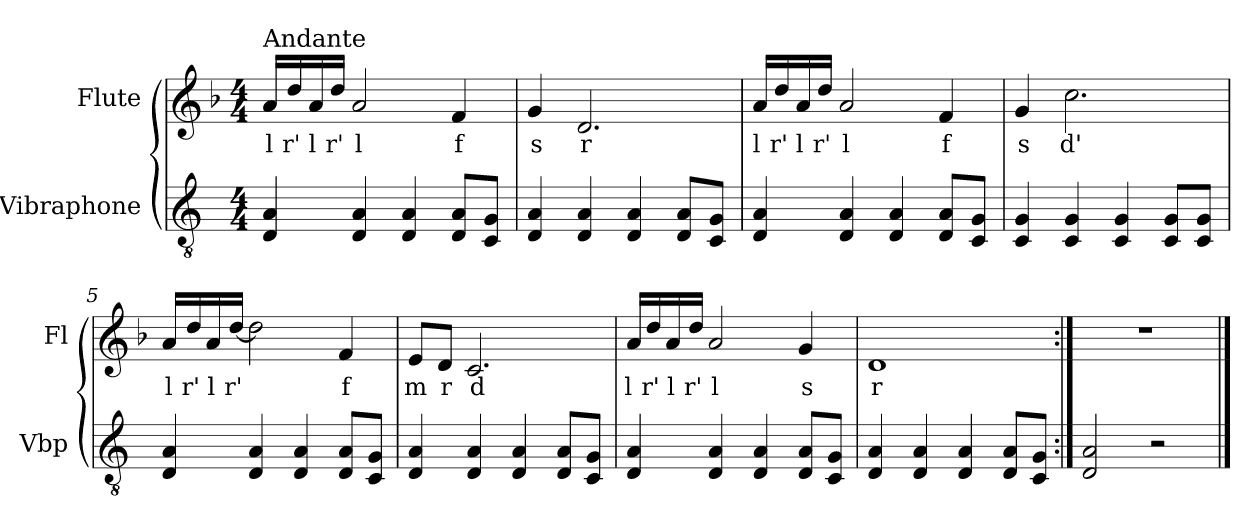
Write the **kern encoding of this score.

**kern	**kern	**text
*part2	*part1	*part1
*staff2	*staff1	*staff1
*I"Vibraphone	*I"Flute	*
*I'Vbp	*I'Fl	*
*clefGv2	*clefG2	*
*k[]	*k[b-]	*
*C:	*F:	*
*M4/4	*M4/4	*
=1	=1	=1
!	!LO:TX:a:t=Andante	!
4D/ 4A/	16a/LL	l
.	16dd/	r'
.	16a/	l
.	16dd/JJ	r'
4D/ 4A/	2a/	l
4D/ 4A/	.	.
8D/ 8A/L	4f/	f
8C/ 8G/J	.	.
=2	=2	=2
4D/ 4A/	4g/	s
4D/ 4A/	2.d/	r
4D/ 4A/	.	.
8D/ 8A/L	.	.
8C/ 8G/J	.	.
=3	=3	=3
4D/ 4A/	16a/LL	l
.	16dd/	r'
.	16a/	l
.	16dd/JJ	r'
4D/ 4A/	2a/	l
4D/ 4A/	.	.
8D/ 8A/L	4f/	f
8C/ 8G/J	.	.
=4	=4	=4
4C/ 4G/	4g/	s
4C/ 4G/	2.cc\	d'
4C/ 4G/	.	.
8C/ 8G/L	.	.
8C/ 8G/J	.	.
!!LO:LB:g=z
=5	=5	=5
4D/ 4A/	16a/LL	l
.	16dd/	r'
.	16a/	l
.	[16dd/JJ	r'
4D/ 4A/	2dd\]	.
4D/ 4A/	.	.
8D/ 8A/L	4f/	f
8C/ 8G/J	.	.
=6	=6	=6
4D/ 4A/	8e/L	m
.	8d/J	r
4D/ 4A/	2.c/	d
4D/ 4A/	.	.
8D/ 8A/L	.	.
8C/ 8G/J	.	.
=7	=7	=7
4D/ 4A/	16a/LL	l
.	16dd/	r'
.	16a/	l
.	16dd/JJ	r'
4D/ 4A/	2a/	l
4D/ 4A/	.	.
8D/ 8A/L	4g/	s
8C/ 8G/J	.	.
=8	=8	=8
4D/ 4A/	1d	r
4D/ 4A/	.	.
4D/ 4A/	.	.
8D/ 8A/L	.	.
8C/ 8G/J	.	.
=9:|!	=9:|!	=9:|!
2D/ 2A/	1r	.
2r	.	.
==	==	==
*-	*-	*-
